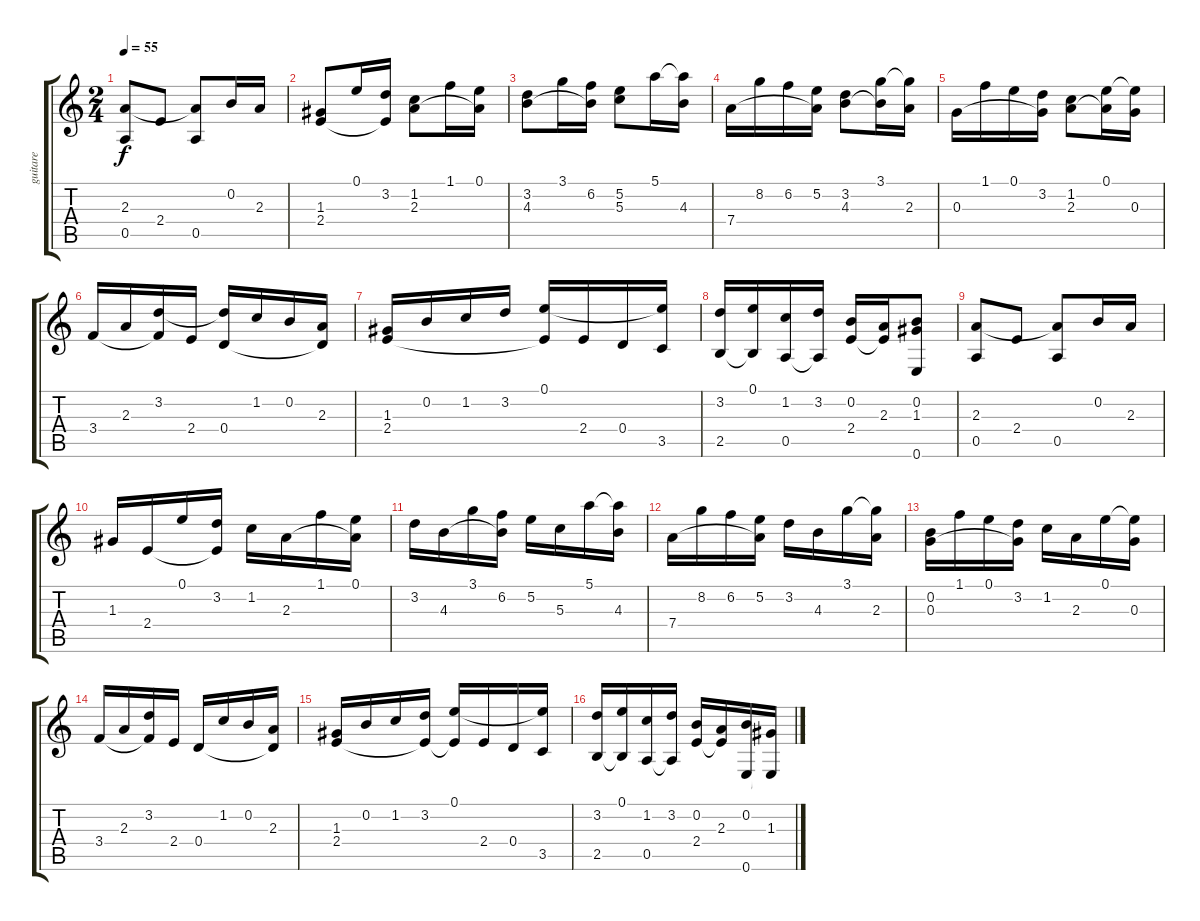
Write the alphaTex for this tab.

\track ("guitare" "guitare") {instrument acousticguitarnylon}
\staff {score tabs}
\tuning (E4 B3 G3 D3 A2 E2) {hide}
\ts (2 4)
\tempo 55
\clef g2
\ks c
(2.3 0.5).8{dy f} 2.4.8 (2.3{t} 0.5).8 0.2.16 2.3.16 |
(1.3 2.4).8 0.1.16 (3.2 2.4{t}).16 (1.2 2.3).8 1.1.16 (0.1 2.3{t}).16 |
(3.2 4.3).8 3.1.16 (6.2 4.3{t}).16 (5.2 5.3).8 5.1.16 (5.1{t} 4.3).16 |
7.4.16 8.2.16 6.2.16 (5.2 7.4{t}).16 (3.2 4.3).8 (3.1 4.3{t}).16 (3.1{t} 2.3).16 |
0.3.16 1.1.16 0.1.16 (3.2 0.3{t}).16 (1.2 2.3).8 (0.1 2.3{t}).16 (0.1{t} 0.3).16 |
3.4.16 2.3.16 (3.2 3.4{t}).16 2.4.16 (3.2{t} 0.4).16 1.2.16 0.2.16 (2.3 0.4{t}).16 |
(1.3 2.4).16 0.2.16 1.2.16 3.2.16 (0.1 2.4{t}).16 2.4.16 0.4.16 (0.1{t} 3.5).16 |
(3.2 2.5).16 (0.1 2.5{t}).16 (1.2 0.5).16 (3.2 0.5{t}).16 (0.2 2.4).16 (2.3 2.4{t}).16 (0.2 1.3 0.6).8 |
(2.3 0.5).8 2.4.8 (2.3{t} 0.5).8 0.2.16 2.3.16 |
1.3.16 2.4.16 0.1.16 (3.2 2.4{t}).16 1.2.16 2.3.16 1.1.16 (0.1 2.3{t}).16 |
3.2.16 4.3.16 3.1.16 (6.2 4.3{t}).16 5.2.16 5.3.16 5.1.16 (5.1{t} 4.3).16 |
7.4.16 8.2.16 6.2.16 (5.2 7.4{t}).16 3.2.16 4.3.16 3.1.16 (3.1{t} 2.3).16 |
(0.2 0.3).16 1.1.16 0.1.16 (3.2 0.3{t}).16 1.2.16 2.3.16 0.1.16 (0.1{t} 0.3).16 |
3.4.16 2.3.16 (3.2 3.4{t}).16 2.4.16 0.4.16 1.2.16 0.2.16 (2.3 0.4{t}).16 |
(1.3 2.4).16 0.2.16 1.2.16 (3.2 2.4{t}).16 (0.1 2.4{t}).16 2.4.16 0.4.16 (0.1{t} 3.5).16 |
(3.2 2.5).16 (0.1 2.5{t}).16 (1.2 0.5).16 (3.2 0.5{t}).16 (0.2 2.4).16 (2.3 2.4{t}).16 (0.2 0.6).16 (1.3 0.6{t}).16
